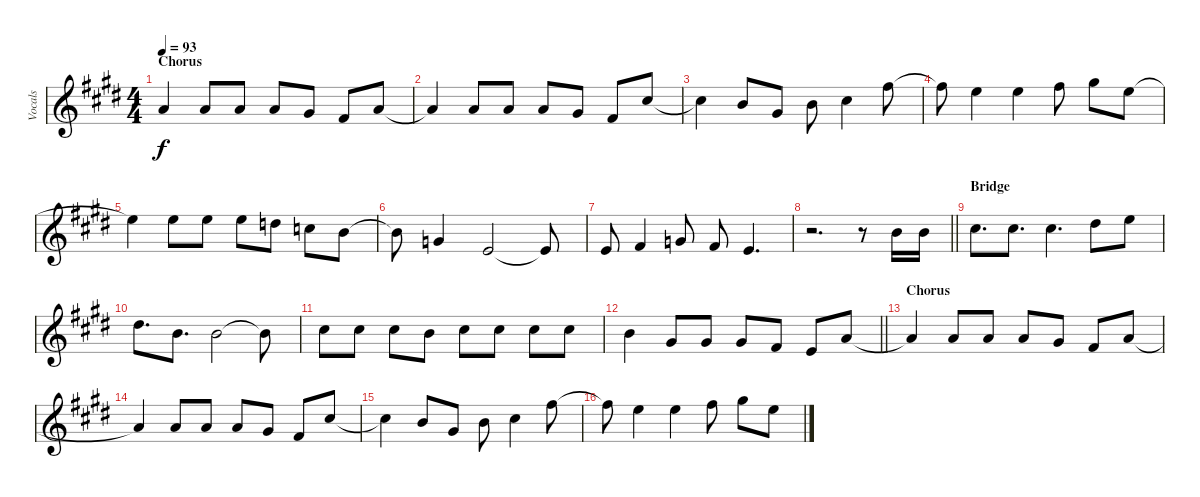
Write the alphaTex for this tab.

\track ("Vocals" "Vocals") {instrument oboe}
\staff {score}
\tuning (E4 B3 G3 D3 A2 E2) {hide}
\ts (4 4)
\section ("" "Chorus")
\tempo 93
\clef g2
\ks c#minor
5.1{t}.4{dy f} 5.1.8 5.1.8 5.1.8 4.1.8 2.1.8 5.1.8 |
5.1{t}.4 5.1.8 5.1.8 5.1.8 4.1.8 2.1.8 9.1.8 |
9.1{t}.4 7.1.8 9.2.8 7.1.8 9.1.4 14.1.8 |
14.1{t}.8 12.1.4 12.1.4 14.1.8 16.1.8 17.2.8 |
17.2{t}.4 17.2.8 17.2.8 17.2.8 15.2.8 17.3.8 16.3.8 |
16.3{t}.8 17.4.4 14.4.2 14.4{t}.8 |
14.4.8 11.3.4 12.3.8 11.3.8 9.3.4{d} |
\barLineRight lightlight
r.2{d} r.8 7.1.16 7.1.16 |
\section ("" "Bridge")
9.1.8{d} 9.1.8{d} 9.1.4{d} 11.1.8 12.1.8 |
11.1.8{d} 12.2.8{d} 12.2.2 12.2{t}.8 |
9.1.8 9.1.8 9.1.8 7.1.8 9.1.8 9.1.8 9.1.8 9.1.8 |
\barLineRight lightlight
7.1.4 9.2.8 9.2.8 9.2.8 7.2.8 9.3.8 10.2.8 |
\section ("" "Chorus")
10.2{t}.4 10.2.8 10.2.8 10.2.8 9.2.8 7.2.8 5.1.8 |
5.1{t}.4 5.1.8 5.1.8 5.1.8 4.1.8 2.1.8 9.1.8 |
9.1{t}.4 7.1.8 9.2.8 7.1.8 9.1.4 14.1.8 |
14.1{t}.8 12.1.4 12.1.4 14.1.8 16.1.8 17.2.8
